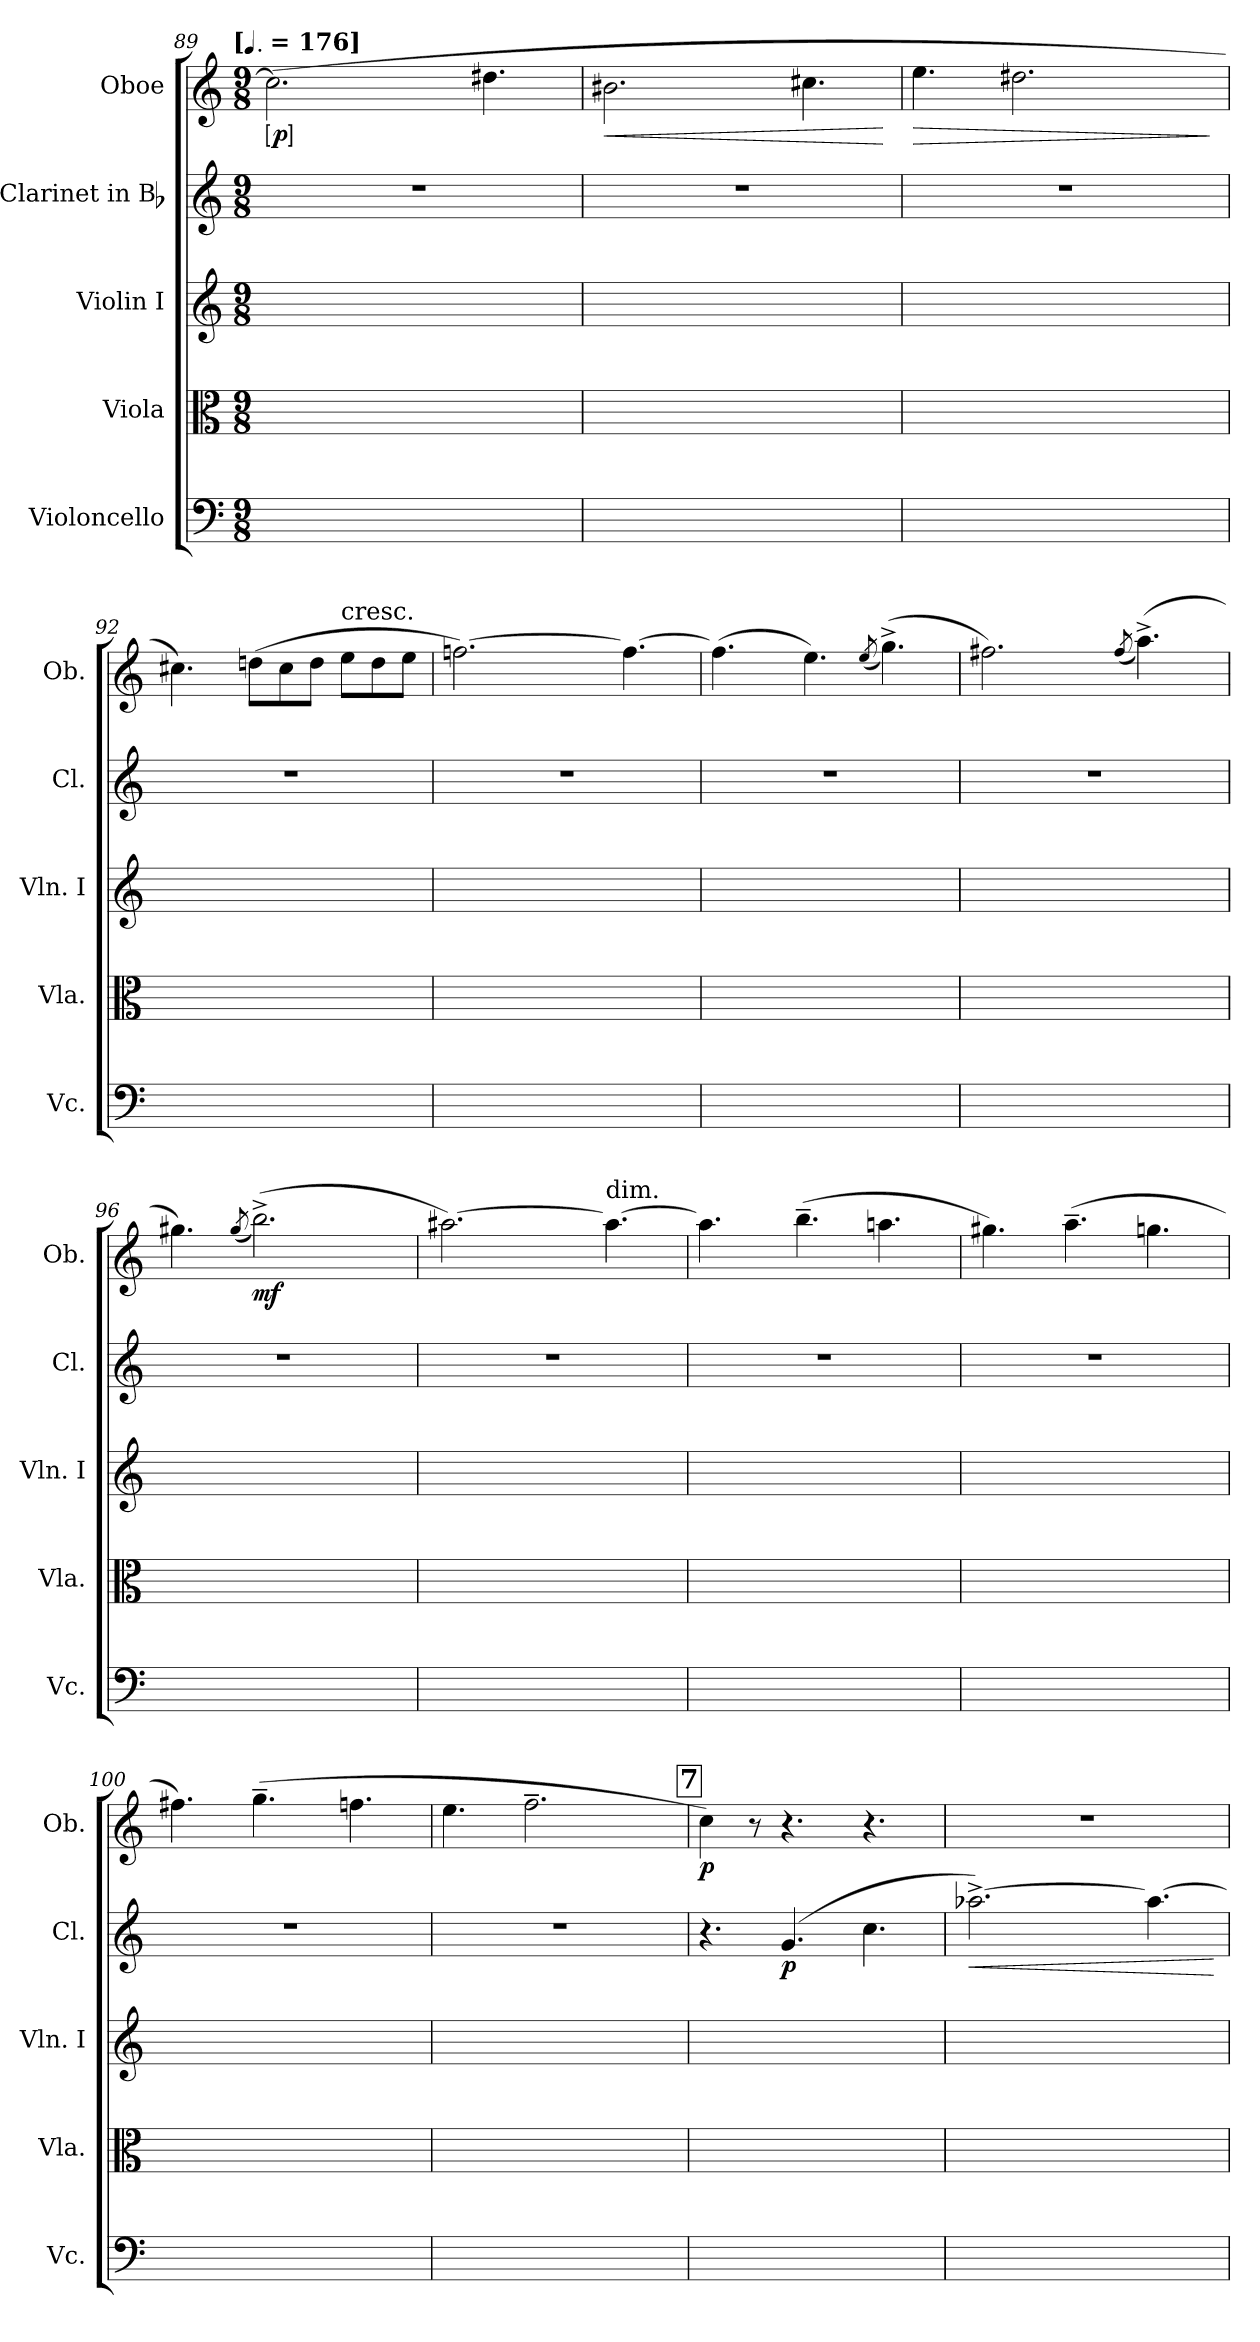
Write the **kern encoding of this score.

**kern	**kern	**kern	**kern	**dynam	**kern	**dynam
*part5	*part4	*part3	*part2	*part2	*part1	*part1
*staff5	*staff4	*staff3	*staff2	*staff2	*staff1	*staff1
*I"Violoncello	*I"Viola	*I"Violin I	*I"Clarinet in Bb	*	*I"Oboe	*
*I'Vc.	*I'Vla.	*I'Vln. I	*I'Cl.	*	*I'Ob.	*
*clefF4	*clefC3	*clefG2	*clefG2	*	*clefG2	*
*	*	*	*ITrd1c2	*	*	*
*k[]	*k[]	*k[]	*k[b-e-]	*	*k[]	*
!!LO:TX:omd:t=[[quarter-dot] = 176]
*M9/8	*M9/8	*M9/8	*M9/8	*	*M9/8	*
*MM264	*MM264	*MM264	*MM264	*	*MM264	*
=89	=89	=89	=89	=89	=89	=89
!	!	!	!	!	!	!LO:DY:ed=brack
8ryy	8%9ryy	8ryy	8%9r	.	(2.cc#j]	p
8ryy	.	8ryy	.	.	.	.
8ryy	.	8ryy	.	.	.	.
4ryy	.	4ryy	.	.	.	.
8ryy	.	8ryy	.	.	.	.
4ryy	.	4ryy	.	.	4.dd#X	.
8ryy	.	8ryy	.	.	.	.
=90	=90	=90	=90	=90	=90	=90
!	!	!	!	!	!	!LO:HP:b
4ryy	8%9ryy	4ryy	8%9r	.	2.b#X	<
8ryy	.	8ryy	.	.	.	.
4ryy	.	4ryy	.	.	.	.
8ryy	.	8ryy	.	.	.	.
4ryy	.	4ryy	.	.	4.cc#X	.
8ryy	.	8ryy	.	.	.	.
.	.	.	.	.	.	[
=91	=91	=91	=91	=91	=91	=91
!	!	!	!	!	!	!LO:HP:b
4ryy	8%9ryy	4ryy	8%9r	.	4.ee	>
8ryy	.	8ryy	.	.	.	.
8ryy	.	8ryy	.	.	2.dd#X	.
8ryy	.	8ryy	.	.	.	.
8ryy	.	8ryy	.	.	.	.
4ryy	.	4ryy	.	.	.	.
8ryy	.	8ryy	.	.	.	.
.	.	.	.	.	.	]
=92	=92	=92	=92	=92	=92	=92
4ryy	8%9ryy	4ryy	8%9r	.	4.cc#X)	.
8ryy	.	8ryy	.	.	.	.
4ryy	.	4ryy	.	.	(8ddnL	.
.	.	.	.	.	8cc#	.
8ryy	.	8ryy	.	.	8ddJ	.
!	!	!	!	!	!LO:TX:t=cresc.	!
4ryy	.	4ryy	.	.	8eeL	.
.	.	.	.	.	8dd	.
8ryy	.	8ryy	.	.	8eeJ	.
=93	=93	=93	=93	=93	=93	=93
8ryy	8%9ryy	8ryy	8%9r	.	[2.ffn)	.
8ryy	.	8ryy	.	.	.	.
8ryy	.	8ryy	.	.	.	.
4ryy	.	4ryy	.	.	.	.
8ryy	.	8ryy	.	.	.	.
4ryy	.	4ryy	.	.	4.ff_	.
8ryy	.	8ryy	.	.	.	.
=94	=94	=94	=94	=94	=94	=94
8ryy	8%9ryy	8ryy	8%9r	.	(4.ff]	.
8ryy	.	8ryy	.	.	.	.
8ryy	.	8ryy	.	.	.	.
4ryy	.	4ryy	.	.	4.ee)	.
8ryy	.	8ryy	.	.	.	.
.	.	.	.	.	(<8qee/	.
4ryy	.	4ryy	.	.	(4.gg^)	.
8ryy	.	8ryy	.	.	.	.
=95	=95	=95	=95	=95	=95	=95
4ryy	8%9ryy	4ryy	8%9r	.	2.ff#X)	.
8ryy	.	8ryy	.	.	.	.
4ryy	.	4ryy	.	.	.	.
8ryy	.	8ryy	.	.	.	.
.	.	.	.	.	(<8qff#/	.
8ryy	.	8ryy	.	.	(4.aa^)	.
8ryy	.	8ryy	.	.	.	.
8ryy	.	8ryy	.	.	.	.
=96	=96	=96	=96	=96	=96	=96
4ryy	4ryy	4ryy	8%9r	.	4.gg#X)	.
8ryy	8ryy	8ryy	.	.	.	.
.	.	.	.	.	(<8qgg#/	.
4ryy	4ryy	4ryy	.	.	(2.bb^)	mf
8ryy	8ryy	8ryy	.	.	.	.
4ryy	4ryy	4ryy	.	.	.	.
8ryy	8ryy	8ryy	.	.	.	.
=97	=97	=97	=97	=97	=97	=97
4ryy	4ryy	4ryy	8%9r	.	[2.aa#X)	.
8ryy	8ryy	8ryy	.	.	.	.
4ryy	4ryy	4ryy	.	.	.	.
8ryy	8ryy	8ryy	.	.	.	.
!	!	!	!	!	!LO:TX:t=dim.	!
4ryy	4ryy	4ryy	.	.	4.aa#_	.
8ryy	8ryy	8ryy	.	.	.	.
=98	=98	=98	=98	=98	=98	=98
8ryy	8ryy	8ryy	8%9r	.	4.aa#]	.
8ryy	8ryy	8ryy	.	.	.	.
8ryy	8ryy	8ryy	.	.	.	.
4ryy	4ryy	4ryy	.	.	(4.bb~	.
8ryy	8ryy	8ryy	.	.	.	.
4ryy	4ryy	4ryy	.	.	4.aan	.
8ryy	8ryy	8ryy	.	.	.	.
=99	=99	=99	=99	=99	=99	=99
4ryy	4ryy	4ryy	8%9r	.	4.gg#X)	.
8ryy	8ryy	8ryy	.	.	.	.
4ryy	4ryy	4ryy	.	.	(4.aa~	.
8ryy	8ryy	8ryy	.	.	.	.
4ryy	4ryy	4ryy	.	.	4.ggn	.
8ryy	8ryy	8ryy	.	.	.	.
=100	=100	=100	=100	=100	=100	=100
4ryy	4ryy	4ryy	8%9r	.	4.ff#X)	.
8ryy	8ryy	8ryy	.	.	.	.
8ryy	8ryy	8ryy	.	.	(4.gg~	.
8ryy	8ryy	8ryy	.	.	.	.
8ryy	8ryy	8ryy	.	.	.	.
4ryy	4ryy	4ryy	.	.	4.ffn	.
8ryy	8ryy	8ryy	.	.	.	.
=101	=101	=101	=101	=101	=101	=101
4ryy	4ryy	4ryy	8%9r	.	4.ee	.
8ryy	8ryy	8ryy	.	.	.	.
4ryy	4ryy	4ryy	.	.	2.ff~	.
8ryy	8ryy	8ryy	.	.	.	.
4ryy	4ryy	4ryy	.	.	.	.
8ryy	8ryy	8ryy	.	.	.	.
!!LO:REH:place=s1:t=7
=102	=102	=102	=102	=102	=102	=102
4.ryy	2.ryy	4ryy	4.r	.	4cc)	p
.	.	8ryy	.	.	8r	.
4.ryy	.	4ryy	(4.f	p	4.r	.
.	.	8ryy	.	.	.	.
4.ryy	4.ryy	4ryy	4.b-	.	4.r	.
.	.	8ryy	.	.	.	.
=103	=103	=103	=103	=103	=103	=103
!	!	!	!	!LO:HP:b	!	!
4.ryy	4.ryy	8ryy	[2.gg-X^)	<	8%9r	.
.	.	8ryy	.	.	.	.
.	.	8ryy	.	.	.	.
4.ryy	2.ryy	4ryy	.	.	.	.
.	.	8ryy	.	.	.	.
4.ryy	.	4ryy	4.gg-_	.	.	.
.	.	8ryy	.	.	.	.
.	.	.	.	[	.	.
=	=	=	=	=	=	=
*-	*-	*-	*-	*-	*-	*-
